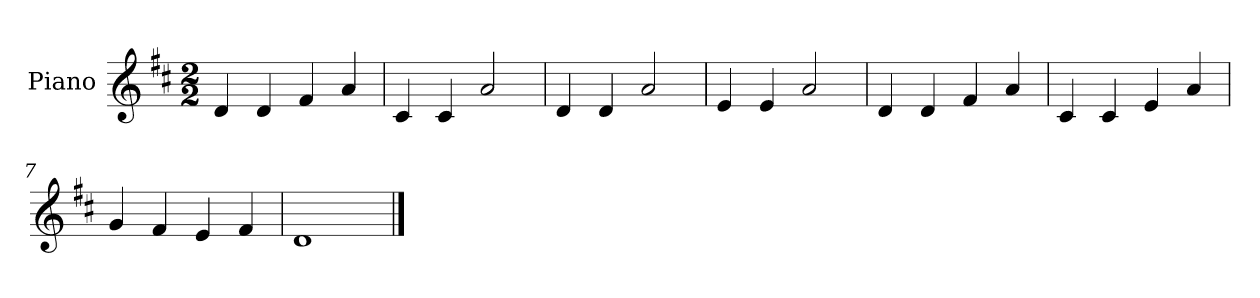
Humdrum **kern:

**kern
*part1
*staff1
*I"Piano
*I'Pno.
*clefG2
*k[f#c#]
*M2/2
*MM120
=1
4d/
4d/
4f#/
4a/
=2
4c#/
4c#/
2a/
=3
4d/
4d/
2a/
=4
4e/
4e/
2a/
=5
4d/
4d/
4f#/
4a/
=6
4c#/
4c#/
4e/
4a/
=7
4g/
4f#/
4e/
4f#/
=8
1d
==
*-
